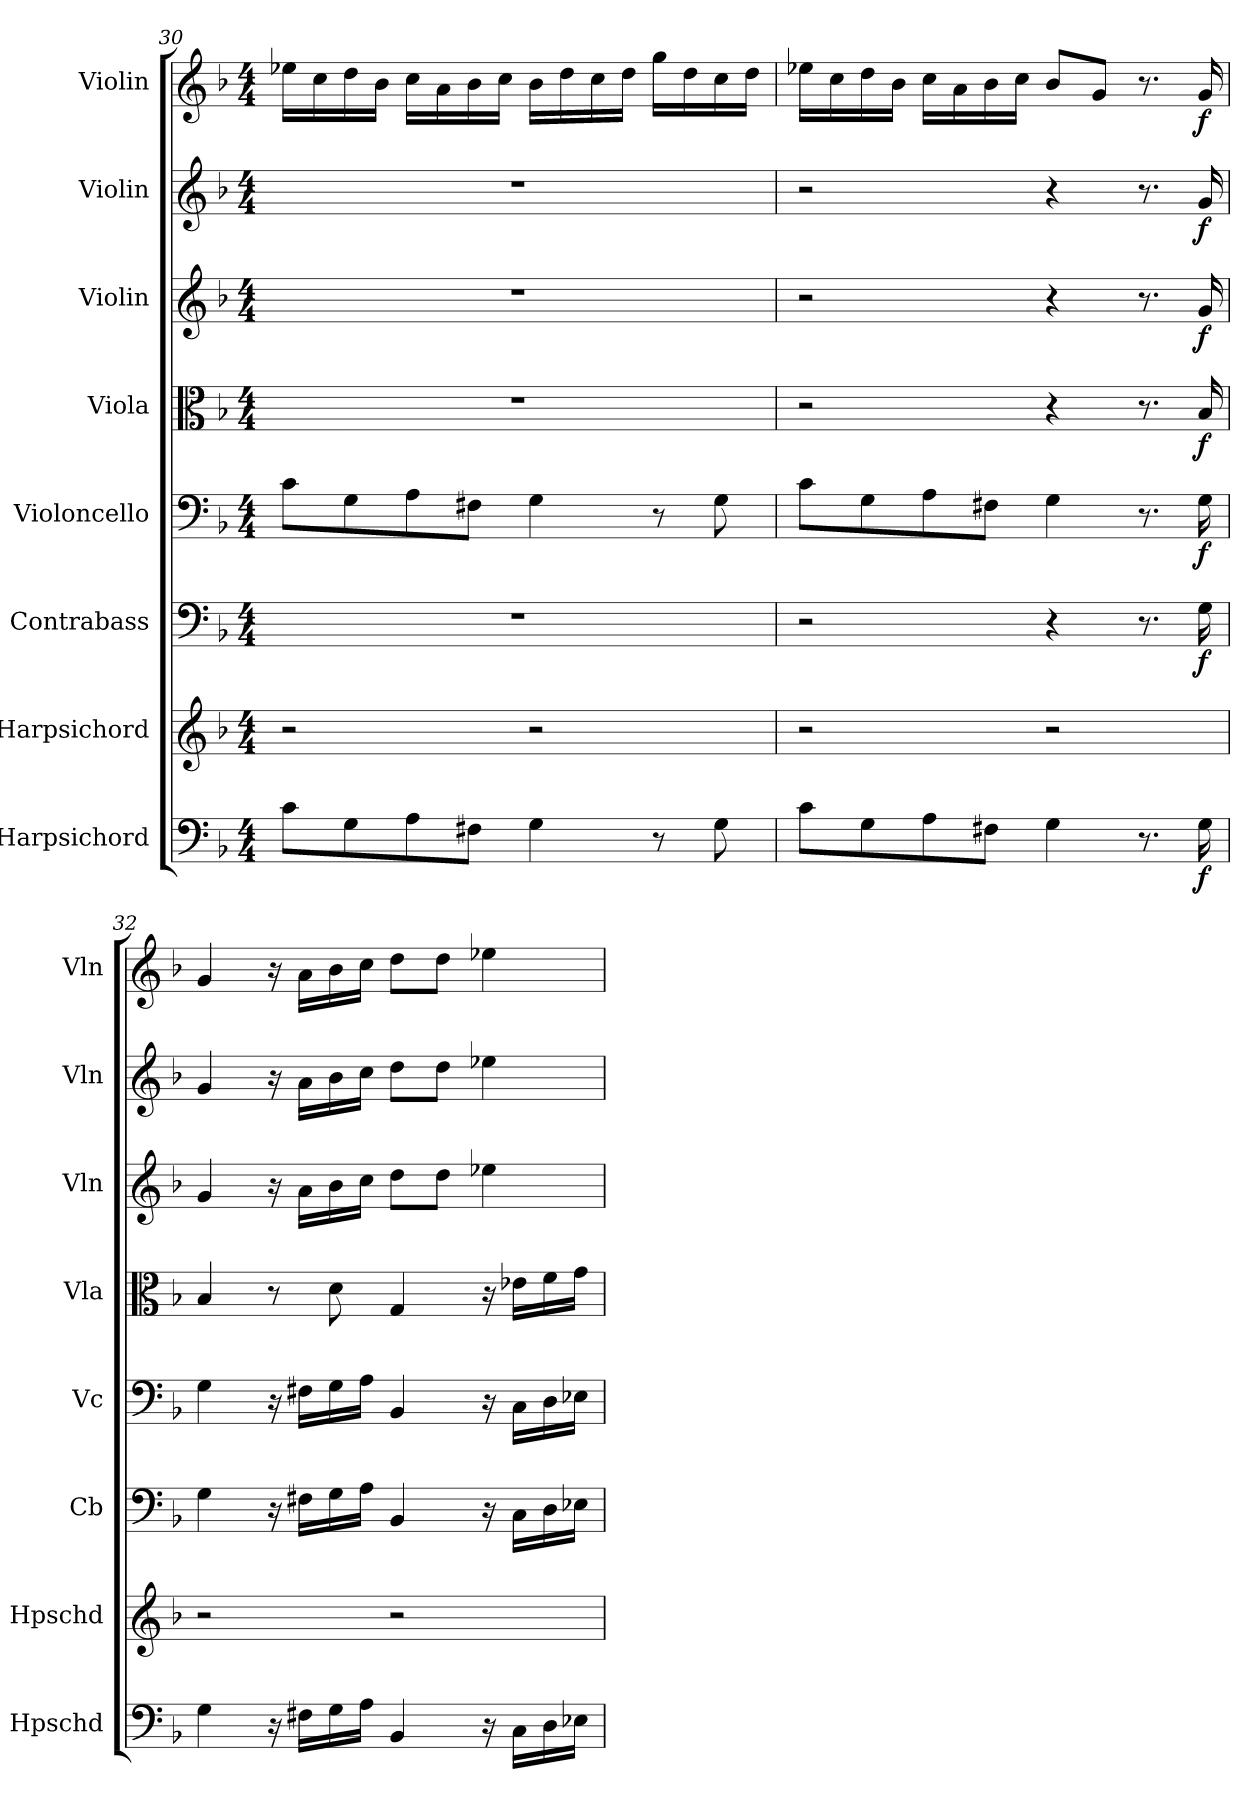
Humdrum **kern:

**kern	**dynam	**kern	**kern	**dynam	**kern	**dynam	**kern	**dynam	**kern	**dynam	**kern	**dynam	**kern	**dynam
*part8	*part8	*part7	*part6	*part6	*part5	*part5	*part4	*part4	*part3	*part3	*part2	*part2	*part1	*part1
*staff8	*staff8	*staff7	*staff6	*staff6	*staff5	*staff5	*staff4	*staff4	*staff3	*staff3	*staff2	*staff2	*staff1	*staff1
*I"Harpsichord	*	*I"Harpsichord	*I"Contrabass	*	*I"Violoncello	*	*I"Viola	*	*I"Violin	*	*I"Violin	*	*I"Violin	*
*I'Hpschd	*	*I'Hpschd	*I'Cb	*	*I'Vc	*	*I'Vla	*	*I'Vln	*	*I'Vln	*	*I'Vln	*
*clefF4	*	*clefG2	*clefF4	*	*clefF4	*	*clefC3	*	*clefG2	*	*clefG2	*	*clefG2	*
*k[b-]	*	*k[b-]	*k[b-]	*	*k[b-]	*	*k[b-]	*	*k[b-]	*	*k[b-]	*	*k[b-]	*
*M4/4	*	*M4/4	*M4/4	*	*M4/4	*	*M4/4	*	*M4/4	*	*M4/4	*	*M4/4	*
=30	=30	=30	=30	=30	=30	=30	=30	=30	=30	=30	=30	=30	=30	=30
8c\L	.	2r	1r	.	8c\L	.	1r	.	1r	.	1r	.	16ee-X\LL	.
.	.	.	.	.	.	.	.	.	.	.	.	.	16cc\	.
8G\	.	.	.	.	8G\	.	.	.	.	.	.	.	16dd\	.
.	.	.	.	.	.	.	.	.	.	.	.	.	16b-\JJ	.
8A\	.	.	.	.	8A\	.	.	.	.	.	.	.	16cc\LL	.
.	.	.	.	.	.	.	.	.	.	.	.	.	16a\	.
8F#X\J	.	.	.	.	8F#X\J	.	.	.	.	.	.	.	16b-\	.
.	.	.	.	.	.	.	.	.	.	.	.	.	16cc\JJ	.
4G\	.	2r	.	.	4G\	.	.	.	.	.	.	.	16b-\LL	.
.	.	.	.	.	.	.	.	.	.	.	.	.	16dd\	.
.	.	.	.	.	.	.	.	.	.	.	.	.	16cc\	.
.	.	.	.	.	.	.	.	.	.	.	.	.	16dd\JJ	.
8r	.	.	.	.	8r	.	.	.	.	.	.	.	16gg\LL	.
.	.	.	.	.	.	.	.	.	.	.	.	.	16dd\	.
8G\	.	.	.	.	8G\	.	.	.	.	.	.	.	16cc\	.
.	.	.	.	.	.	.	.	.	.	.	.	.	16dd\JJ	.
=31	=31	=31	=31	=31	=31	=31	=31	=31	=31	=31	=31	=31	=31	=31
8c\L	.	2r	2r	.	8c\L	.	2r	.	2r	.	2r	.	16ee-X\LL	.
.	.	.	.	.	.	.	.	.	.	.	.	.	16cc\	.
8G\	.	.	.	.	8G\	.	.	.	.	.	.	.	16dd\	.
.	.	.	.	.	.	.	.	.	.	.	.	.	16b-\JJ	.
8A\	.	.	.	.	8A\	.	.	.	.	.	.	.	16cc\LL	.
.	.	.	.	.	.	.	.	.	.	.	.	.	16a\	.
8F#X\J	.	.	.	.	8F#X\J	.	.	.	.	.	.	.	16b-\	.
.	.	.	.	.	.	.	.	.	.	.	.	.	16cc\JJ	.
4G\	.	2r	4r	.	4G\	.	4r	.	4r	.	4r	.	8b-/L	.
.	.	.	.	.	.	.	.	.	.	.	.	.	8g/J	.
8.r	.	.	8.r	.	8.r	.	8.r	.	8.r	.	8.r	.	8.r	.
16G\	f	.	16G\	f	16G\	f	16B-/	f	16g/	f	16g/	f	16g/	f
=32	=32	=32	=32	=32	=32	=32	=32	=32	=32	=32	=32	=32	=32	=32
4G\	.	2r	4G\	.	4G\	.	4B-/	.	4g/	.	4g/	.	4g/	.
16r	.	.	16r	.	16r	.	8r	.	16r	.	16r	.	16r	.
16F#X\LL	.	.	16F#X\LL	.	16F#X\LL	.	.	.	16a\LL	.	16a\LL	.	16a\LL	.
16G\	.	.	16G\	.	16G\	.	8d\	.	16b-\	.	16b-\	.	16b-\	.
16A\JJ	.	.	16A\JJ	.	16A\JJ	.	.	.	16cc\JJ	.	16cc\JJ	.	16cc\JJ	.
4BB-/	.	2r	4BB-/	.	4BB-/	.	4G/	.	8dd\L	.	8dd\L	.	8dd\L	.
.	.	.	.	.	.	.	.	.	8dd\J	.	8dd\J	.	8dd\J	.
16r	.	.	16r	.	16r	.	16r	.	4ee-X\	.	4ee-X\	.	4ee-X\	.
16C\LL	.	.	16C\LL	.	16C\LL	.	16e-X\LL	.	.	.	.	.	.	.
16D\	.	.	16D\	.	16D\	.	16f\	.	.	.	.	.	.	.
16E-X\JJ	.	.	16E-X\JJ	.	16E-X\JJ	.	16g\JJ	.	.	.	.	.	.	.
=	=	=	=	=	=	=	=	=	=	=	=	=	=	=
*-	*-	*-	*-	*-	*-	*-	*-	*-	*-	*-	*-	*-	*-	*-
